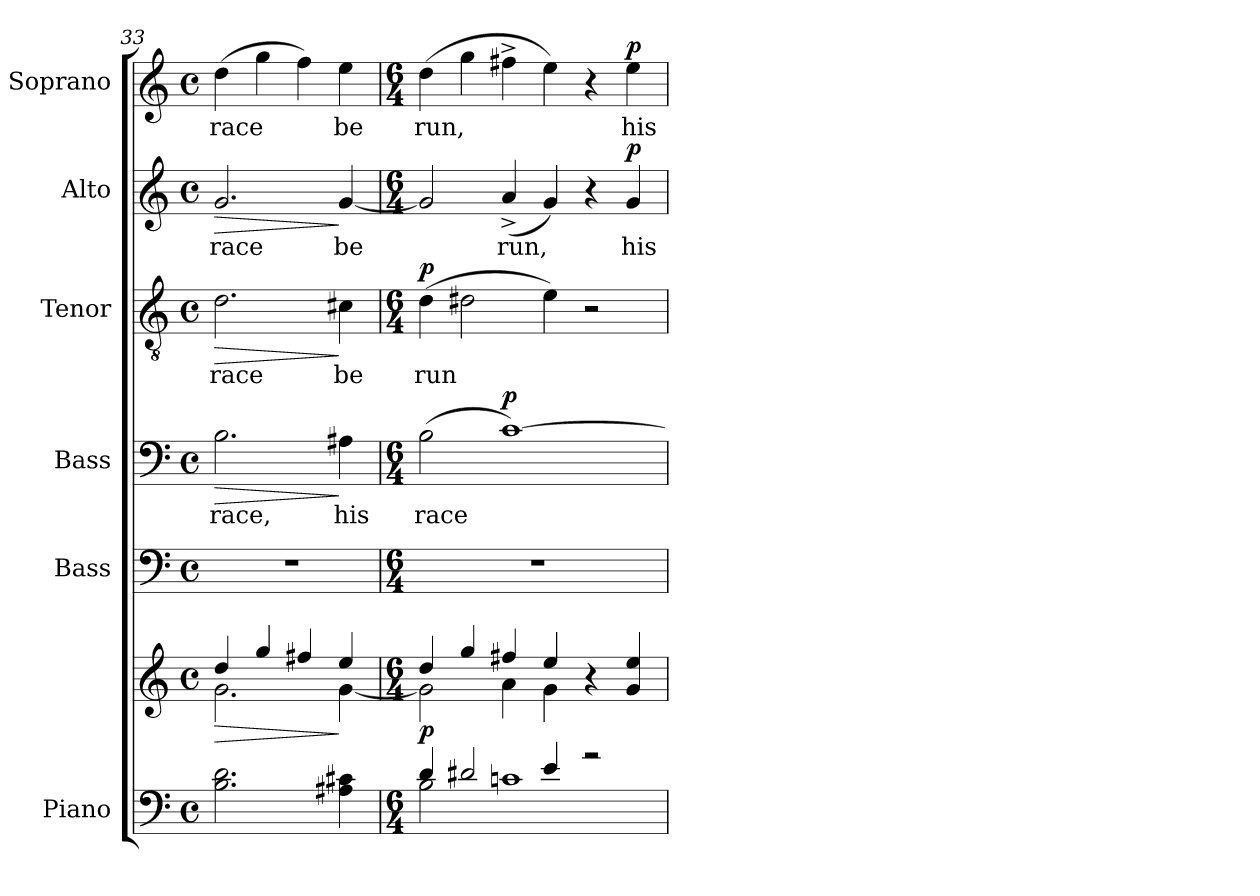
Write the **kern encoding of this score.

**kern	**kern	**dynam	**kern	**kern	**text	**dynam	**kern	**text	**dynam	**kern	**text	**dynam	**kern	**text	**dynam
*part6	*part6	*part6	*part5	*part4	*part4	*part4	*part3	*part3	*part3	*part2	*part2	*part2	*part1	*part1	*part1
*staff7	*staff6	*staff6/7	*staff5	*staff4	*staff4	*staff4	*staff3	*staff3	*staff3	*staff2	*staff2	*staff2	*staff1	*staff1	*staff1
*I"Piano	*	*	*I"Bass	*I"Bass	*	*	*I"Tenor	*	*	*I"Alto	*	*	*I"Soprano	*	*
*I'Pno.	*	*	*I'B.	*I'B.	*	*	*I'T.	*	*	*I'A.	*	*	*I'S.	*	*
!!LO:LB:g=z
*clefF4	*clefG2	*	*clefF4	*clefF4	*	*	*clefGv2	*	*	*clefG2	*	*	*clefG2	*	*
*	*	*	*	*	*	*	*ITrd7c12	*	*	*	*	*	*	*	*
*k[]	*k[]	*	*k[]	*k[]	*	*	*k[]	*	*	*k[]	*	*	*k[]	*	*
*C:	*C:	*	*C:	*C:	*	*	*C:	*	*	*C:	*	*	*C:	*	*
*M4/4	*M4/4	*	*M4/4	*M4/4	*	*	*M4/4	*	*	*M4/4	*	*	*M4/4	*	*
*met(c)	*met(c)	*	*met(c)	*met(c)	*	*	*met(c)	*	*	*met(c)	*	*	*met(c)	*	*
=33	=33	=33	=33	=33	=33	=33	=33	=33	=33	=33	=33	=33	=33	=33	=33
!	!	!LO:HP:b	!	!	!	!	!	!	!	!	!	!	!	!	!
*	*^	*	*	*	*	*	*	*	*	*	*	*	*	*	*
!	!	!	!	!	!	!LO:LY:b:color=#000000	!LO:HP:b	!	!	!	!	!	!	!	!	!
!	!	!	!	!	!	!	!	!	!LO:LY:b:color=#000000	!LO:HP:b	!	!	!	!	!	!
!	!	!	!	!	!	!	!	!	!	!	!	!LO:LY:b:color=#000000	!LO:HP:b	!	!	!
!	!	!	!	!	!	!	!	!	!	!	!	!	!	!	!LO:LY:b:color=#000000	!
2.Bi\ 2.di	4ddi/	2.gi\	>	1r	2.Bi\	race,	>	2.Di\	race	>	2.gi/	race	>	(4ddi\	race	.
.	4ggi/	.	.	.	.	.	.	.	.	.	.	.	.	4ggi\	.	.
.	4ff#Xi/	.	.	.	.	.	.	.	.	.	.	.	.	4ffi\)	.	.
!	!	!	!	!	!	!LO:LY:b:color=#000000	!	!	!	!	!	!	!	!	!	!
!	!	!	!	!	!	!	!	!	!LO:LY:b:color=#000000	!	!	!	!	!	!	!
!	!	!	!	!	!	!	!	!	!	!	!	!LO:LY:b:color=#000000	!	!	!	!
!	!	!	!	!	!	!	!	!	!	!	!	!	!	!	!LO:LY:b:color=#000000	!
4A#Xi\ 4c#Xi	4eei/	[<4gi\	]	.	4A#Xi\	his	]	4C#Xi\	be	]	[<4gi/	be	]	4eei\	be	.
=34	=34	=34	=34	=34	=34	=34	=34	=34	=34	=34	=34	=34	=34	=34	=34	=34
*M6/4	*M6/4	*	*	*M6/4	*M6/4	*	*	*M6/4	*	*	*M6/4	*	*	*M6/4	*	*
*^	*	*	*	*	*	*	*	*	*	*	*	*	*	*	*	*
!	!	!	!	!	!LO:N:vis=1	!	!	!	!	!	!	!	!	!	!	!	!
!	!	!	!	!	!	!	!LO:LY:b:color=#000000	!	!	!	!	!	!	!	!	!	!
!	!	!	!	!	!	!	!	!	!	!LO:LY:b:color=#000000	!	!	!	!	!	!	!
!	!	!	!	!	!	!	!	!	!	!	!	!	!	!	!	!LO:LY:b:color=#000000	!
4di/	2Bi\	4ddi/	2gi\]	p	1.r	(2Bi\	race	.	(4Di\	run	p	2gi/]	.	.	(4ddi\	run,	.
2d#Xi/	.	4ggi/	.	.	.	.	.	.	2D#Xi\	.	.	.	.	.	4ggi\	.	.
!	!	!	!	!	!	!	!	!	!	!	!	!	!LO:LY:b:color=#000000	!	!	!	!
.	1cni	4ff#Xi/	4ai\	.	.	[>1ci)	.	p	.	.	.	(4a^i/	run,	.	4ff#X^i\	.	.
4ei/	.	4eei/	4gi\	.	.	.	.	.	4Ei\)	.	.	4gi/)	.	.	4eei\)	.	.
2r	.	4r	2ryy	.	.	.	.	.	2r	.	.	4r	.	.	4r	.	.
!	!	!	!	!	!	!	!	!	!	!	!	!	!LO:LY:b:color=#000000	!	!	!	!
!	!	!	!	!	!	!	!	!	!	!	!	!	!	!	!	!LO:LY:b:color=#000000	!
.	.	4gi/ 4eei	.	.	.	.	.	.	.	.	.	4gi/	his	p	4eei\	his	p
*v	*v	*	*	*	*	*	*	*	*	*	*	*	*	*	*	*	*
*	*v	*v	*	*	*	*	*	*	*	*	*	*	*	*	*	*
=	=	=	=	=	=	=	=	=	=	=	=	=	=	=	=
*-	*-	*-	*-	*-	*-	*-	*-	*-	*-	*-	*-	*-	*-	*-	*-
